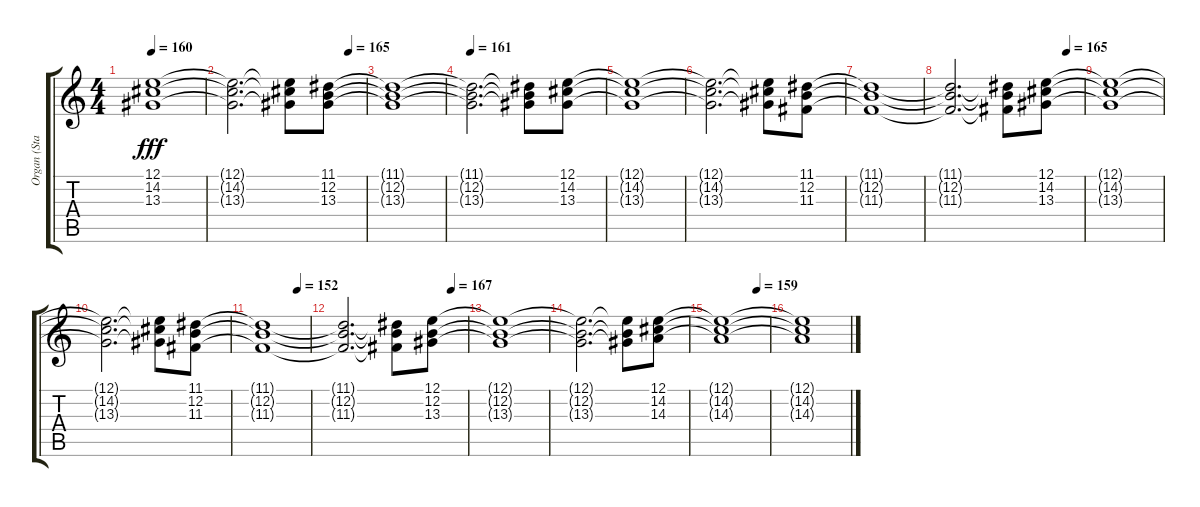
\track ("Organ (Staff 1)" "Organ (Sta") {instrument drawbarorgan}
\staff {score tabs}
\tuning (E4 B3 G3 D3 A2 E2) {hide}
\ts (4 4)
\tempo 160
\clef g2
\ks c
(12.1{t} 14.2{t} 13.3{t}).1{dy fff} |
\tempo (165 0.875)
(12.1{t} 14.2{t} 13.3{t}).2{d} (12.1{t} 14.2{t} 13.3{t}).8 (11.1 12.2 13.3).8 |
(11.1{t} 12.2{t} 13.3{t}).1 |
\tempo 161
(11.1{t} 12.2{t} 13.3{t}).2{d} (11.1{t} 12.2{t} 13.3{t}).8 (12.1 14.2 13.3).8 |
(12.1{t} 14.2{t} 13.3{t}).1 |
(12.1{t} 14.2{t} 13.3{t}).2{d} (12.1{t} 14.2{t} 13.3{t}).8 (11.1 12.2 11.3).8 |
(11.1{t} 12.2{t} 11.3{t}).1 |
\tempo (165 0.875)
(11.1{t} 12.2{t} 11.3{t}).2{d} (11.1{t} 12.2{t} 11.3{t}).8 (12.1 14.2 13.3).8 |
(12.1{t} 14.2{t} 13.3{t}).1 |
(12.1{t} 14.2{t} 13.3{t}).2{d} (12.1{t} 14.2{t} 13.3{t}).8 (11.1 12.2 11.3).8 |
\tempo (152 0.75)
(11.1{t} 12.2{t} 11.3{t}).1 |
\tempo (167 0.875)
(11.1{t} 12.2{t} 11.3{t}).2{d} (11.1{t} 12.2{t} 11.3{t}).8 (12.1 12.2 13.3).8 |
(12.1{t} 12.2{t} 13.3{t}).1 |
(12.1{t} 12.2{t} 13.3{t}).2{d} (12.1{t} 12.2{t} 13.3{t}).8 (12.1 14.2 14.3).8 |
\tempo (159 0.75)
(12.1{t} 14.2{t} 14.3{t}).1 |
(12.1{t} 14.2{t} 14.3{t}).1
